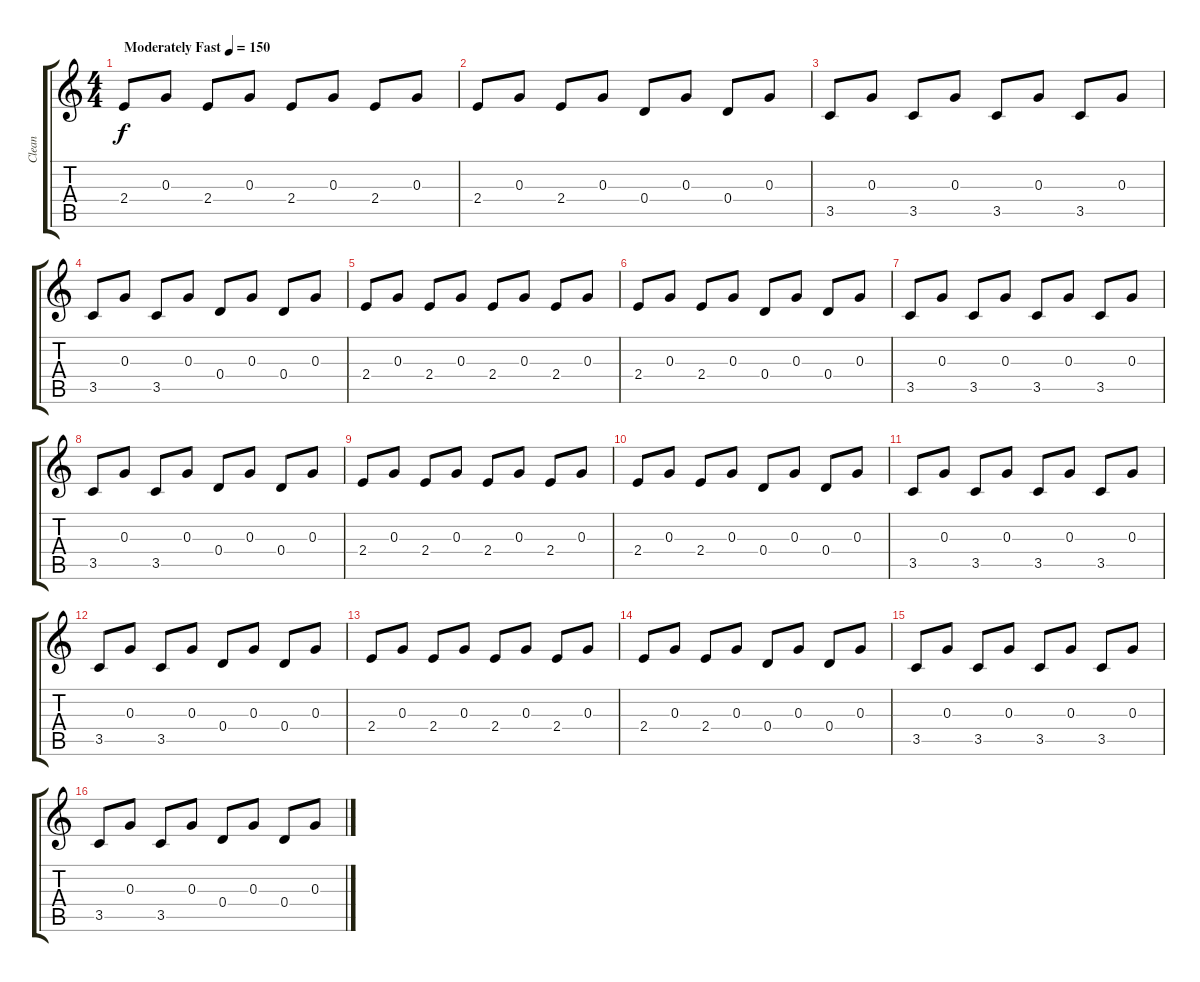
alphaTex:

\track ("Clean" "Clean") {instrument electricguitarclean}
\staff {score tabs}
\tuning (E4 B3 G3 D3 A2 E2) {hide}
\ts (4 4)
\tempo (150 "Moderately Fast")
\clef g2
\ks c
2.4.8{dy f instrument electricguitarclean} 0.3.8 2.4.8 0.3.8 2.4.8 0.3.8 2.4.8 0.3.8 |
2.4.8 0.3.8 2.4.8 0.3.8 0.4.8 0.3.8 0.4.8 0.3.8 |
3.5.8 0.3.8 3.5.8 0.3.8 3.5.8 0.3.8 3.5.8 0.3.8 |
3.5.8 0.3.8 3.5.8 0.3.8 0.4.8 0.3.8 0.4.8 0.3.8 |
2.4.8 0.3.8 2.4.8 0.3.8 2.4.8 0.3.8 2.4.8 0.3.8 |
2.4.8 0.3.8 2.4.8 0.3.8 0.4.8 0.3.8 0.4.8 0.3.8 |
3.5.8 0.3.8 3.5.8 0.3.8 3.5.8 0.3.8 3.5.8 0.3.8 |
3.5.8 0.3.8 3.5.8 0.3.8 0.4.8 0.3.8 0.4.8 0.3.8 |
2.4.8 0.3.8 2.4.8 0.3.8 2.4.8 0.3.8 2.4.8 0.3.8 |
2.4.8 0.3.8 2.4.8 0.3.8 0.4.8 0.3.8 0.4.8 0.3.8 |
3.5.8 0.3.8 3.5.8 0.3.8 3.5.8 0.3.8 3.5.8 0.3.8 |
3.5.8 0.3.8 3.5.8 0.3.8 0.4.8 0.3.8 0.4.8 0.3.8 |
2.4.8 0.3.8 2.4.8 0.3.8 2.4.8 0.3.8 2.4.8 0.3.8 |
2.4.8 0.3.8 2.4.8 0.3.8 0.4.8 0.3.8 0.4.8 0.3.8 |
3.5.8 0.3.8 3.5.8 0.3.8 3.5.8 0.3.8 3.5.8 0.3.8 |
3.5.8 0.3.8 3.5.8 0.3.8 0.4.8 0.3.8 0.4.8 0.3.8
